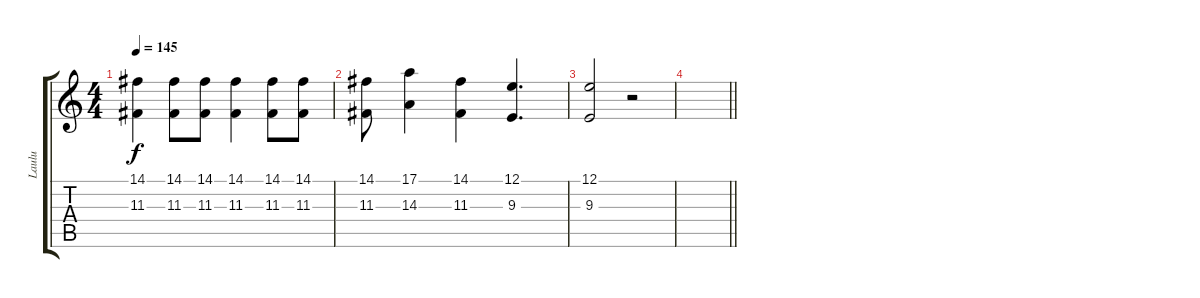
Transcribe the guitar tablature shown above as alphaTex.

\track ("Laulu" "Laulu") {instrument acousticgrandpiano}
\staff {score tabs}
\tuning (E4 B3 G3 D3 A2 E2) {hide}
\ts (4 4)
\tempo 145
\clef g2
\ks c
(14.1 11.3).4{dy f} (14.1 11.3).8 (14.1 11.3).8 (14.1 11.3).4 (14.1 11.3).8 (14.1 11.3).8 |
(14.1 11.3).8 (17.1 14.3).4 (14.1 11.3).4 (12.1 9.3).4{d} |
(12.1 9.3).2 r.2 |
\barLineRight lightlight
